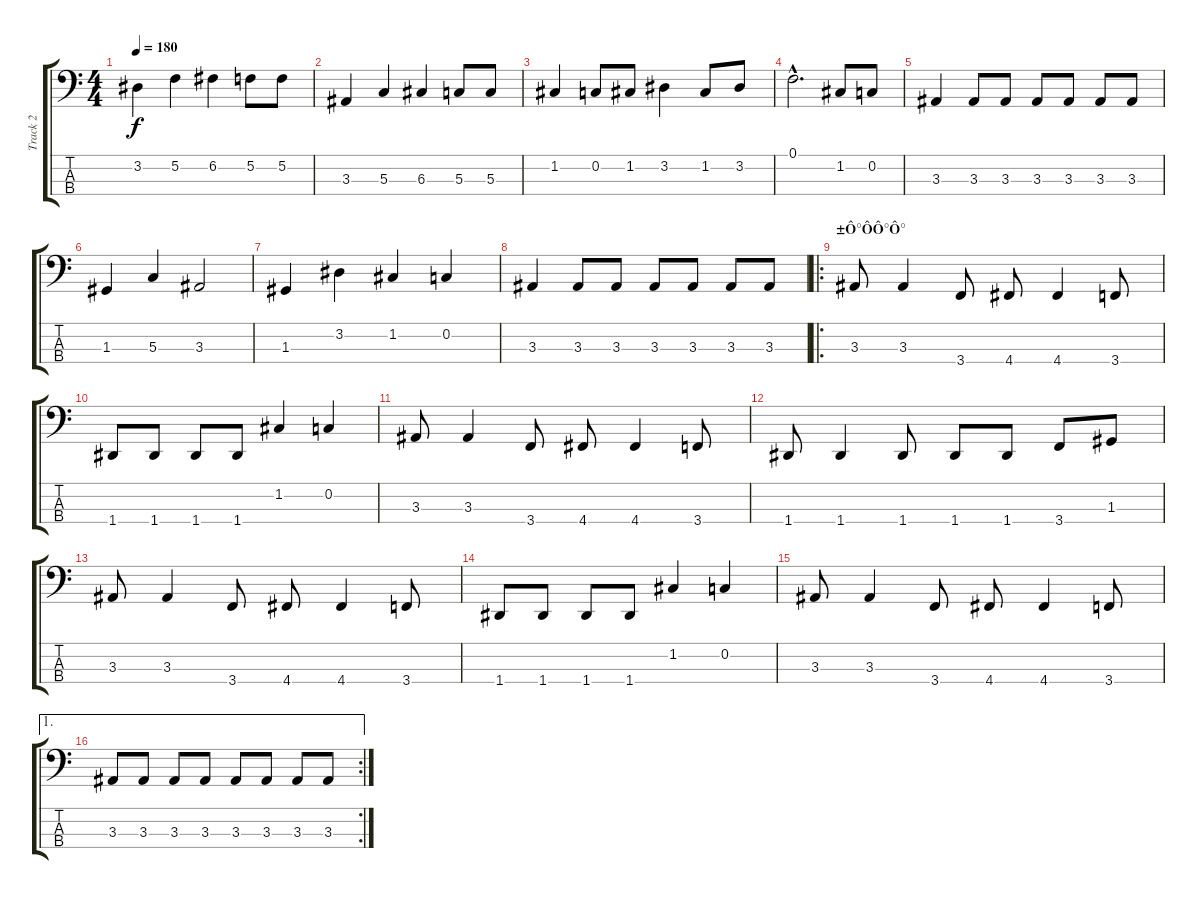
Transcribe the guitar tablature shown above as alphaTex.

\track ("Track 2" "Track 2") {instrument electricbasspick}
\staff {score tabs}
\tuning (F2 C2 G1 D1) {hide}
\ts (4 4)
\tempo 180
\clef f4
\ks c
3.2.4{dy f} 5.2.4 6.2.4 5.2.8 5.2.8 |
3.3.4 5.3.4 6.3.4 5.3.8 5.3.8 |
1.2.4 0.2.8 1.2.8 3.2.4 1.2.8 3.2.8 |
0.1{hac}.2{d} 1.2.8 0.2.8 |
3.3.4 3.3.8 3.3.8 3.3.8 3.3.8 3.3.8 3.3.8 |
1.3.4 5.3.4 3.3.2 |
1.3.4 3.2.4 1.2.4 0.2.4 |
3.3.4 3.3.8 3.3.8 3.3.8 3.3.8 3.3.8 3.3.8 |
\ro
\section ("" "±Ô°ÔÔ°Ô°")
3.3.8 3.3.4 3.4.8 4.4.8 4.4.4 3.4.8 |
1.4.8 1.4.8 1.4.8 1.4.8 1.2.4 0.2.4 |
3.3.8 3.3.4 3.4.8 4.4.8 4.4.4 3.4.8 |
1.4.8 1.4.4 1.4.8 1.4.8 1.4.8 3.4.8 1.3.8 |
3.3.8 3.3.4 3.4.8 4.4.8 4.4.4 3.4.8 |
1.4.8 1.4.8 1.4.8 1.4.8 1.2.4 0.2.4 |
3.3.8 3.3.4 3.4.8 4.4.8 4.4.4 3.4.8 |
\ae 1
\rc 2
3.3.8 3.3.8 3.3.8 3.3.8 3.3.8 3.3.8 3.3.8 3.3.8
